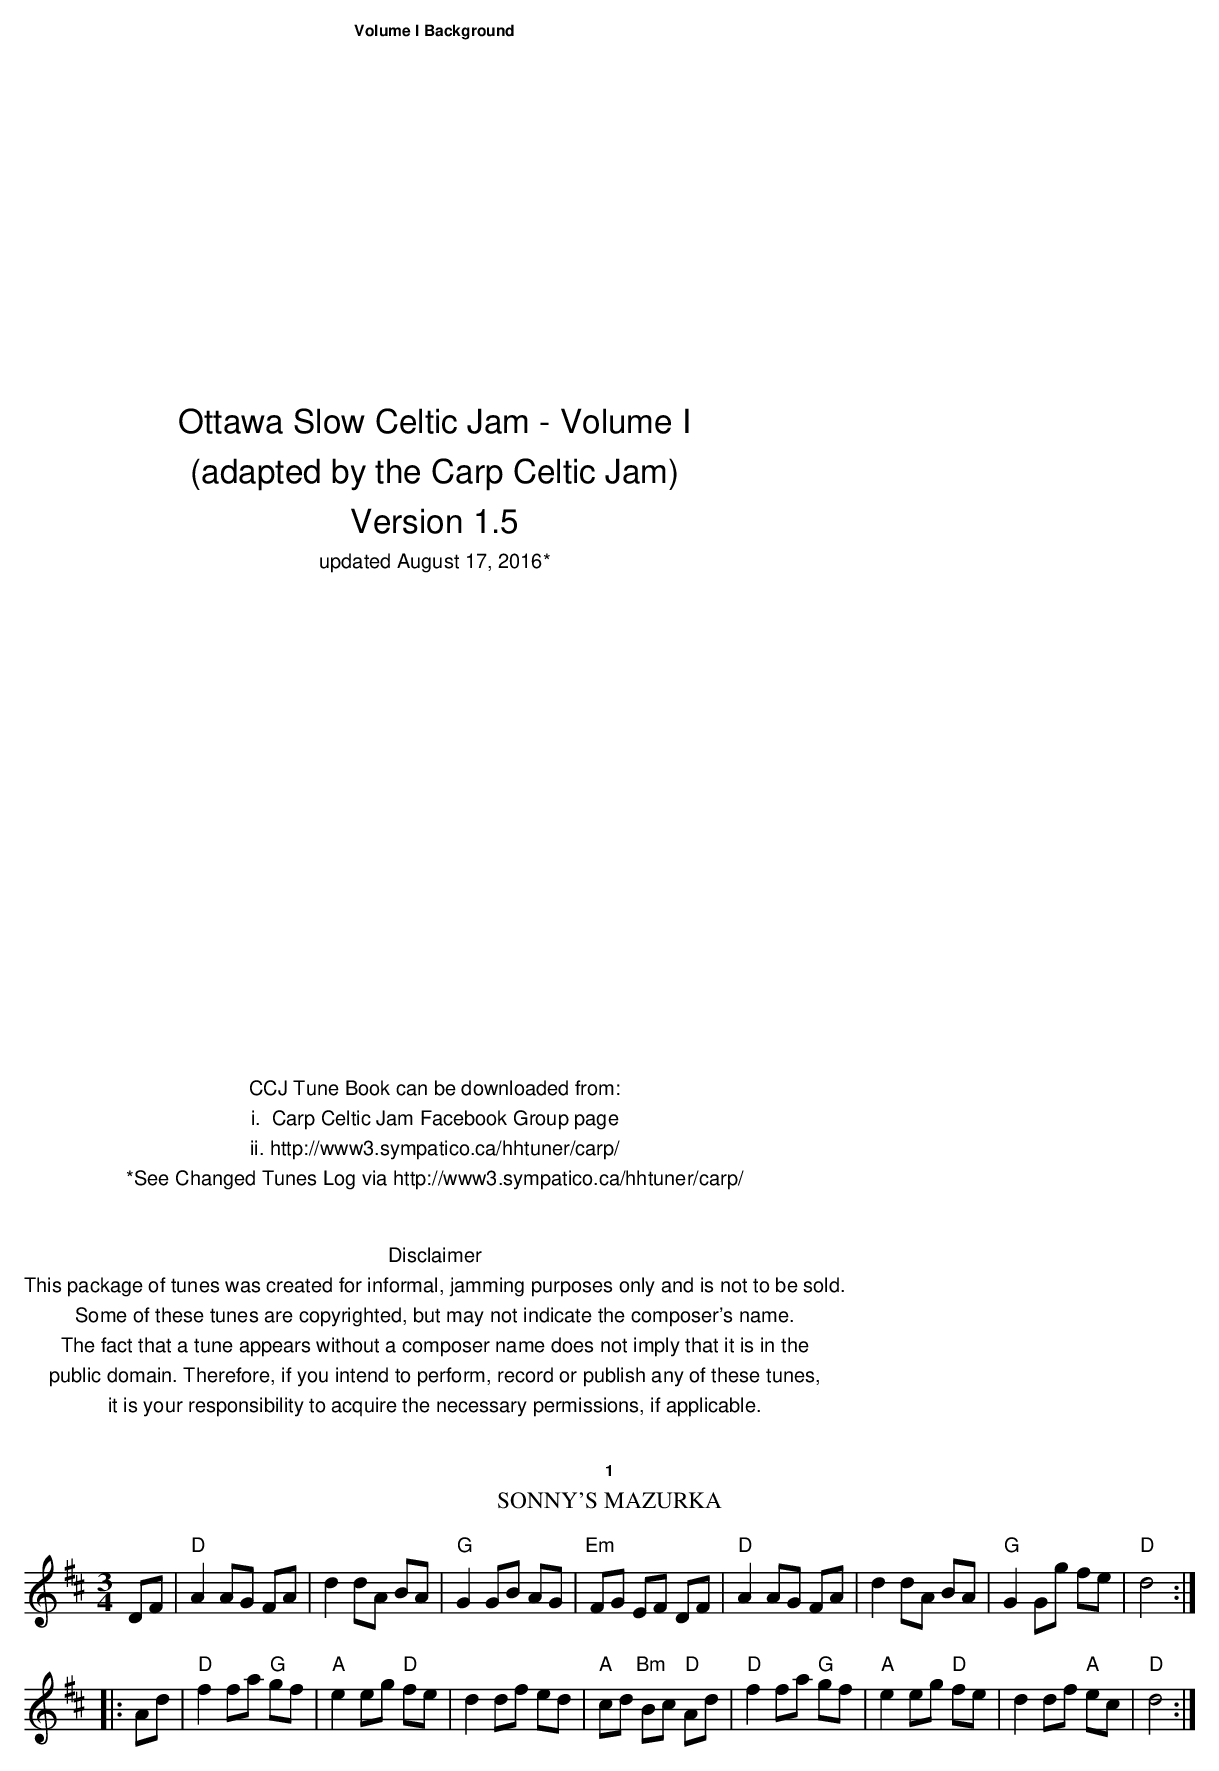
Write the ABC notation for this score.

X:1
T:Sonny's Mazurka
L:1/8
M:3/4
K:D
DF|"D"A2 AG FA|d2 dA BA|"G"G2 GB AG|"Em"FG EF DF|\
"D"A2 AG FA|d2 dA BA|"G"G2 Gg fe|"D"d4::
Ad|"D"f2fa "G"gf|"A"e2 eg "D"fe|d2 df ed|"A"cd "Bm"Bc "D" Ad|\
"D"f2 fa "G" gf|"A"e2 eg "D" fe|d2 df "A"ec|"D"d4:|
